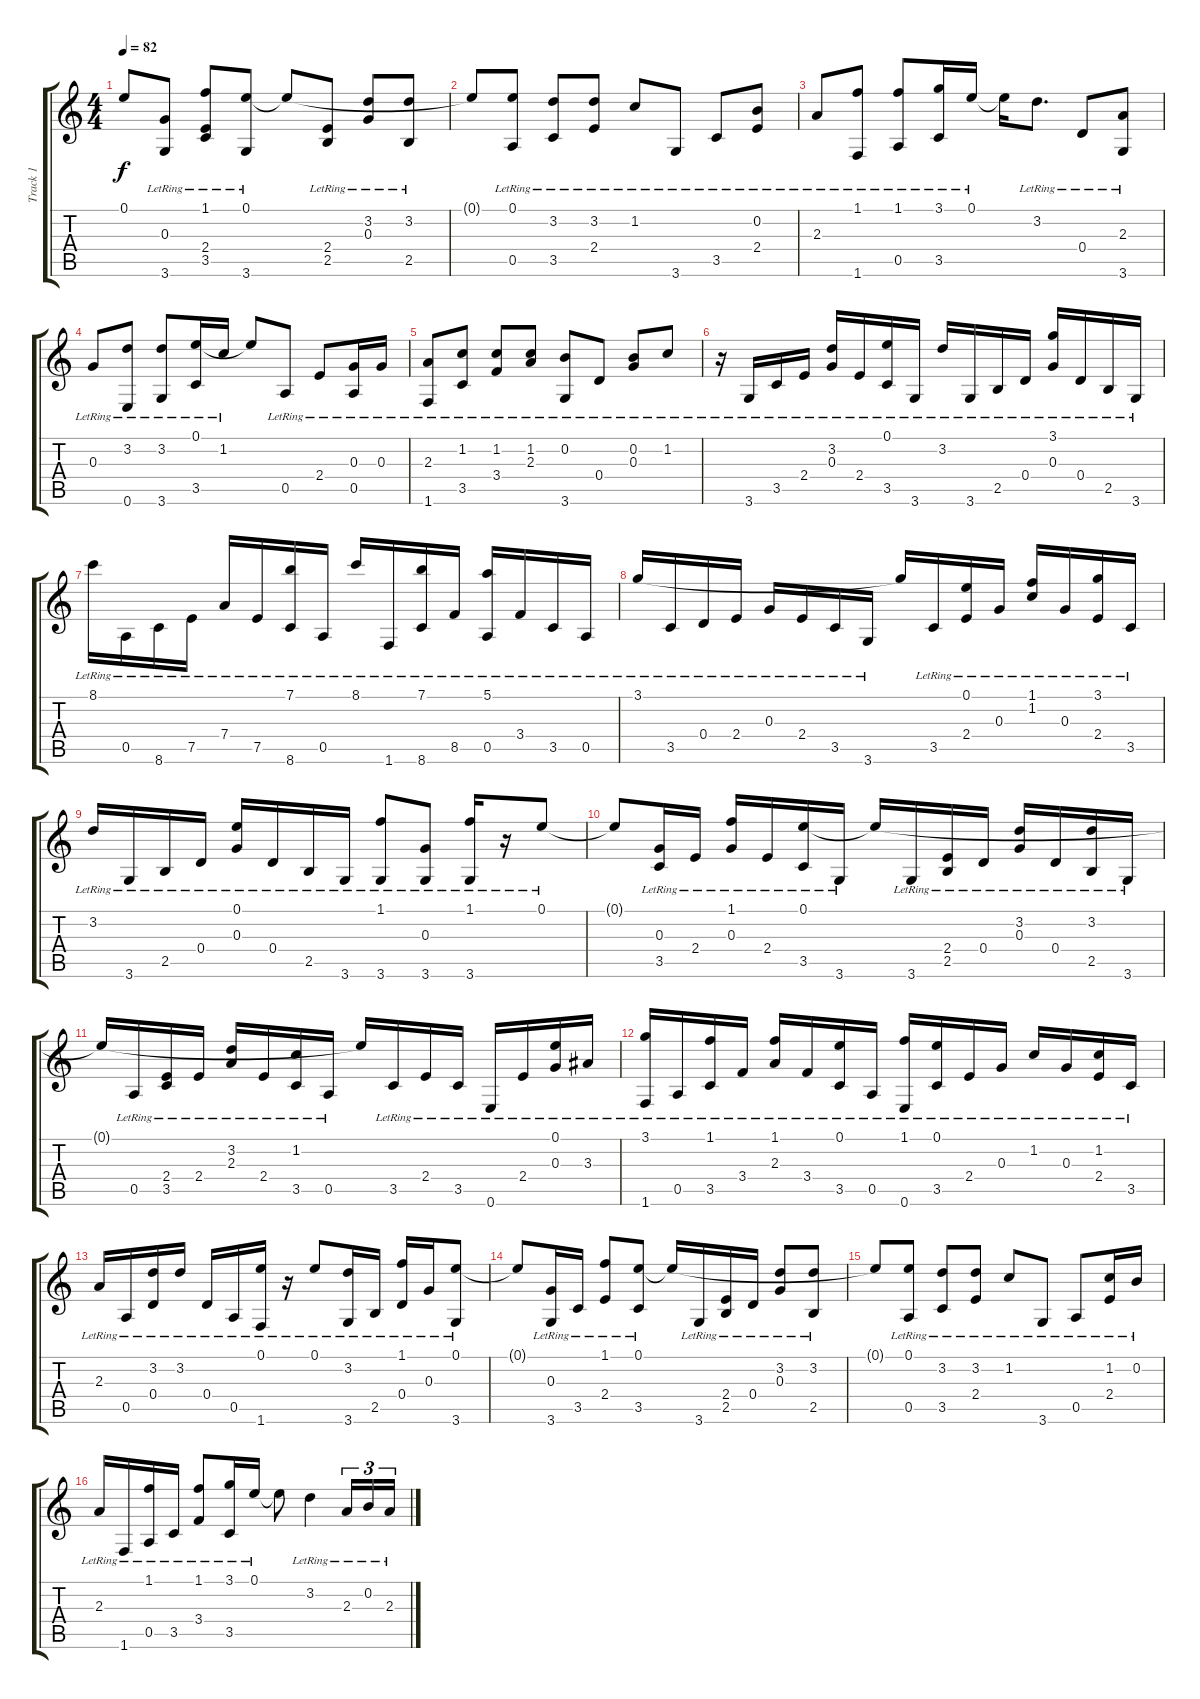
\track ("Track 1" "Track 1") {instrument acousticguitarnylon}
\staff {score tabs}
\tuning (E4 B3 G3 D3 A2 E2) {hide}
\ts (4 4)
\tempo 82
\clef g2
\ks c
0.1{t}.8{dy f} (0.3{lr} 3.6{lr}).8 (1.1{lr} 2.4{lr} 3.5{lr}).8 (0.1{lr} 3.6{lr}).8 0.1{t}.8 (2.4{lr} 2.5{lr}).8 (3.2{lr} 0.3{lr}).8 (3.2{lr} 2.5{lr}).8 |
0.1{t}.8 (0.1{lr} 0.5{lr}).8 (3.2{lr} 3.5{lr}).8 (3.2{lr} 2.4{lr}).8 1.2{lr}.8 3.6{lr}.8 3.5{lr}.8 (0.2{lr} 2.4{lr}).8 |
2.3{lr}.8 (1.1{lr} 1.6{lr}).8 (1.1{lr} 0.5{lr}).8 (3.1{lr} 3.5{lr}).16 0.1{lr}.16 0.1{t}.16 3.2{lr}.8{d} 0.4{lr}.8 (2.3{lr} 3.6{lr}).8 |
0.3{lr}.8 (3.2{lr} 0.6{lr}).8 (3.2{lr} 3.6{lr}).8 (0.1{lr} 3.5{lr}).16 1.2{lr}.16 0.1{t}.8 0.5{lr}.8 2.4{lr}.8 (0.3{lr} 0.5{lr}).16 0.3{lr}.16 |
(2.3{lr} 1.6{lr}).8 (1.2{lr} 3.5{lr}).8 (1.2{lr} 3.4{lr}).8 (1.2{lr} 2.3{lr}).8 (0.2{lr} 3.6{lr}).8 0.4{lr}.8 (0.2{lr} 0.3{lr}).8 1.2{lr}.8 |
r.16 3.6{lr}.16 3.5{lr}.16 2.4{lr}.16 (3.2{lr} 0.3{lr}).16 2.4{lr}.16 (0.1{lr} 3.5{lr}).16 3.6{lr}.16 3.2{lr}.16 3.6{lr}.16 2.5{lr}.16 0.4{lr}.16 (3.1{lr} 0.3{lr}).16 0.4{lr}.16 2.5{lr}.16 3.6{lr}.16 |
8.1{lr}.16 0.5{lr}.16 8.6{lr}.16 7.5{lr}.16 7.4{lr}.16 7.5{lr}.16 (7.1{lr} 8.6{lr}).16 0.5{lr}.16 8.1{lr}.16 1.6{lr}.16 (7.1{lr} 8.6{lr}).16 8.5{lr}.16 (5.1{lr} 0.5{lr}).16 3.4{lr}.16 3.5{lr}.16 0.5{lr}.16 |
3.1{lr}.16 3.5{lr}.16 0.4{lr}.16 2.4{lr}.16 0.3{lr}.16 2.4{lr}.16 3.5{lr}.16 3.6{lr}.16 3.1{t}.16 3.5{lr}.16 (0.1{lr} 2.4{lr}).16 0.3{lr}.16 (1.1{lr} 1.2{lr}).16 0.3{lr}.16 (3.1{lr} 2.4{lr}).16 3.5{lr}.16 |
3.2{lr}.16 3.6{lr}.16 2.5{lr}.16 0.4{lr}.16 (0.1{lr} 0.3{lr}).16 0.4{lr}.16 2.5{lr}.16 3.6{lr}.16 (1.1{lr} 3.6{lr}).8 (0.3{lr} 3.6{lr}).8 (1.1{lr} 3.6{lr}).16 r.16 0.1{lr}.8 |
0.1{t}.8 (0.3{lr} 3.5{lr}).16 2.4{lr}.16 (1.1{lr} 0.3{lr}).16 2.4{lr}.16 (0.1{lr} 3.5{lr}).16 3.6{lr}.16 0.1{t}.16 3.6{lr}.16 (2.4{lr} 2.5{lr}).16 0.4{lr}.16 (3.2{lr} 0.3{lr}).16 0.4{lr}.16 (3.2{lr} 2.5{lr}).16 3.6{lr}.16 |
0.1{t}.16 0.5{lr}.16 (2.4{lr} 3.5{lr}).16 2.4{lr}.16 (3.2{lr} 2.3{lr}).16 2.4{lr}.16 (1.2{lr} 3.5{lr}).16 0.5{lr}.16 0.1{t}.16 3.5{lr}.16 2.4{lr}.16 3.5{lr}.16 0.6{lr}.16 2.4{lr}.16 (0.1{lr} 0.3{lr}).16 3.3{lr}.16 |
(3.1{lr} 1.6{lr}).16 0.5{lr}.16 (1.1{lr} 3.5{lr}).16 3.4{lr}.16 (1.1{lr} 2.3{lr}).16 3.4{lr}.16 (0.1{lr} 3.5{lr}).16 0.5{lr}.16 (1.1{lr} 0.6{lr}).16 (0.1{lr} 3.5{lr}).16 2.4{lr}.16 0.3{lr}.16 1.2{lr}.16 0.3{lr}.16 (1.2{lr} 2.4{lr}).16 3.5{lr}.16 |
2.3{lr}.16 0.5{lr}.16 (3.2{lr} 0.4{lr}).16 3.2{lr}.16 0.4{lr}.16 0.5{lr}.16 (0.1{lr} 1.6{lr}).16 r.16 0.1{lr}.8 (3.2{lr} 3.6{lr}).16 2.5{lr}.16 (1.1{lr} 0.4{lr}).16 0.3{lr}.16 (0.1{lr} 3.6{lr}).8 |
0.1{t}.8 (0.3{lr} 3.6{lr}).16 3.5{lr}.16 (1.1{lr} 2.4{lr}).8 (0.1{lr} 3.5{lr}).8 0.1{t}.16 3.6{lr}.16 (2.4{lr} 2.5{lr}).16 0.4{lr}.16 (3.2{lr} 0.3{lr}).8 (3.2{lr} 2.5{lr}).8 |
0.1{t}.8 (0.1{lr} 0.5{lr}).8 (3.2{lr} 3.5{lr}).8 (3.2{lr} 2.4{lr}).8 1.2{lr}.8 3.6{lr}.8 0.5{lr}.8 (1.2{lr} 2.4{lr}).16 0.2{lr}.16 |
2.3{lr}.16 1.6{lr}.16 (1.1{lr} 0.5{lr}).16 3.5{lr}.16 (1.1{lr} 3.4{lr}).8 (3.1{lr} 3.5{lr}).16 0.1{lr}.16 0.1{t}.8 3.2{lr}.4 2.3{lr}.16{tu (3 2)} 0.2{lr}.16{tu (3 2)} 2.3{lr}.16{tu (3 2)}
